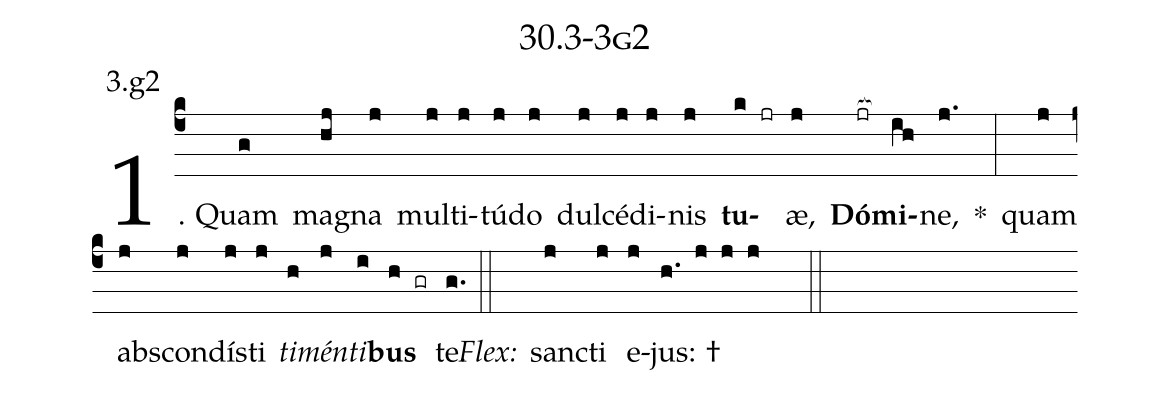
name: 30.3-3g2;
annotation: 3.g2;
%%
(c4)1. Quam(g) ma(hj)gna(j) mul(j)ti(j)tú(j)do(j) dul(j)cé(j)di(j)nis(j) <b>tu</b>(k jr)æ,(j) <b>Dó</b>(jr[ocb:1{])<b>mi</b>(ih[ocb:0}])ne,(j.) *(:) quam(j) abs(j)con(j)dís(j)ti(j) <i>ti</i>(h)<i>mén</i>(j)<i>ti</i>(i)<b>bus</b>(h gr) te.(g.) (::)
<i>Flex:</i>()  sanc(j)ti(j) e(j)jus: †(h. j j j  ::)
